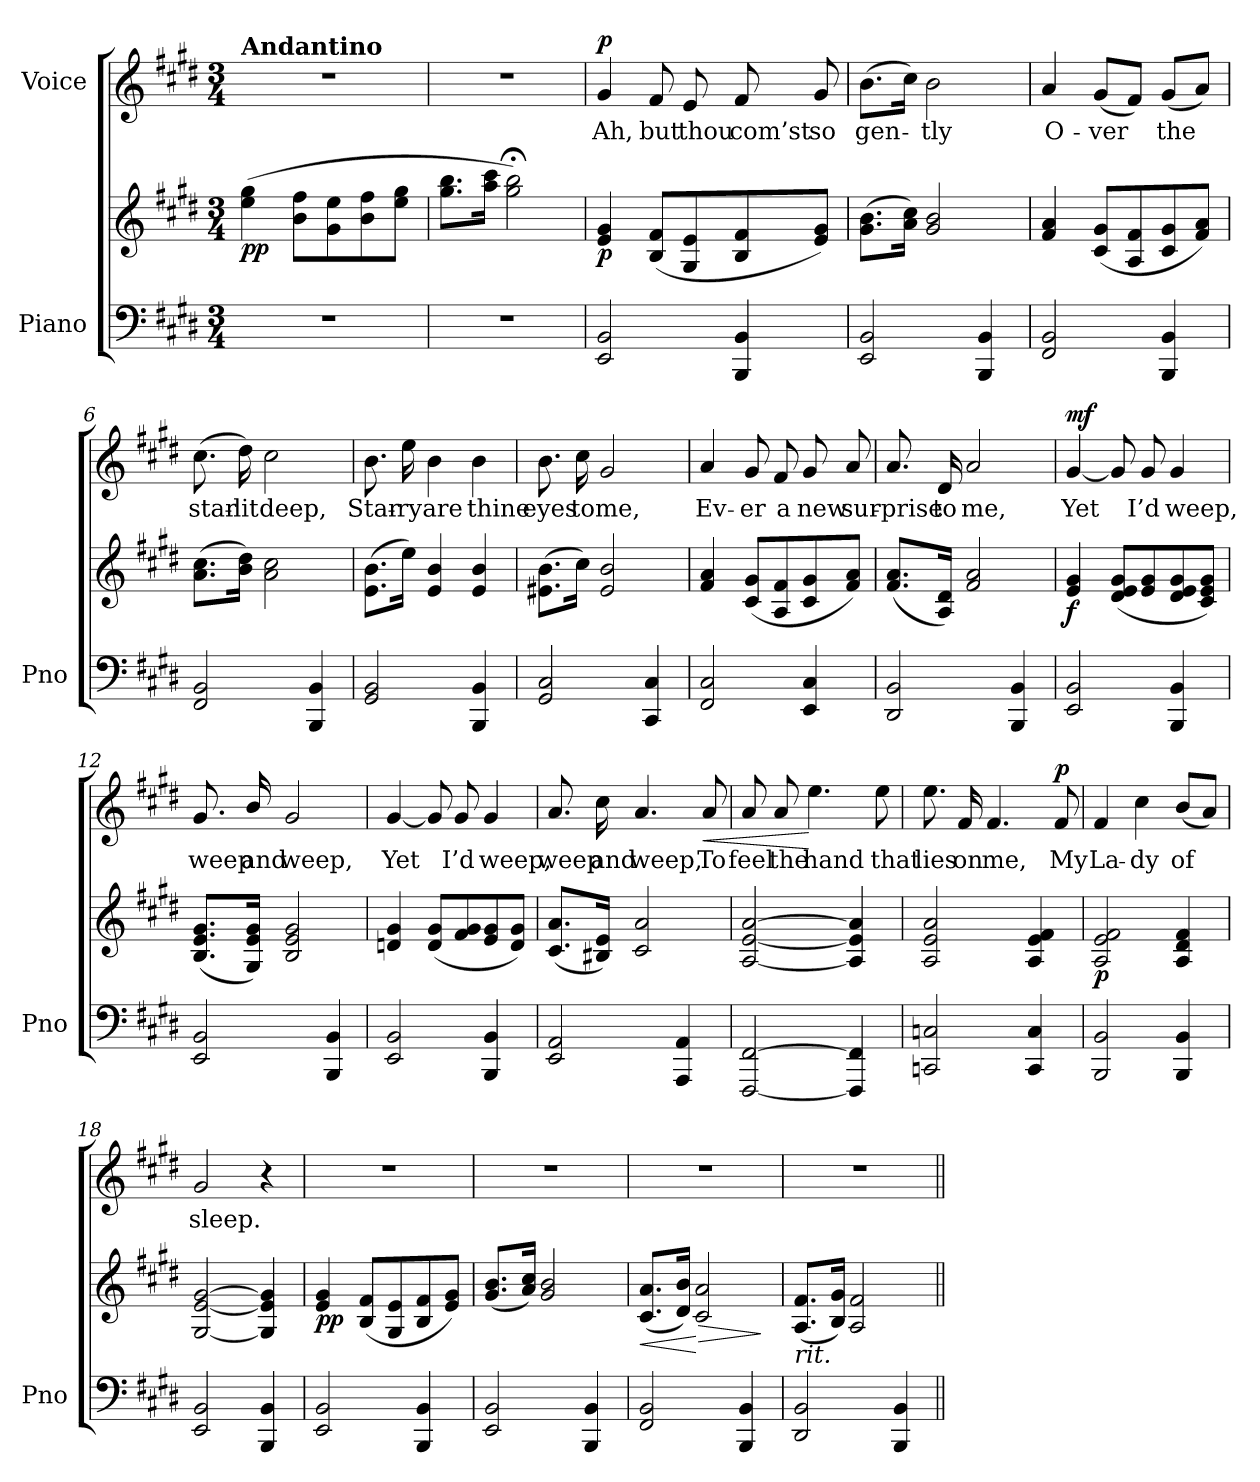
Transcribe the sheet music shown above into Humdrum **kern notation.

**kern	**kern	**dynam	**kern	**text	**dynam
*part2	*part2	*part2	*part1	*part1	*part1
*staff3	*staff2	*staff2/3	*staff1	*staff1	*staff1
*I"Piano	*	*	*I"Voice	*	*
*I'Pno	*	*	*	*	*
*clefF4	*clefG2	*	*clefG2	*	*
*k[f#c#g#d#]	*k[f#c#g#d#]	*	*k[f#c#g#d#]	*	*
*M3/4	*M3/4	*	*M3/4	*	*
=1	=1	=1	=1	=1	=1
!	!	!	!LO:TX:a:B:t=Andantino	!	!
!	!	!LO:DY:b	!	!	!
2.r	(>4ee\ 4gg#\	pp	2.r	.	.
.	8b\ 8ff#\L	.	.	.	.
.	8g#\ 8ee\	.	.	.	.
.	8b\ 8ff#\	.	.	.	.
.	8ee\ 8gg#\J	.	.	.	.
=2	=2	=2	=2	=2	=2
2.r	8.gg#\ 8.bb\L	.	2.r	.	.
.	16aa\ 16ccc#\Jk	.	.	.	.
.	2gg#\;< 2bb\;<)	.	.	.	.
=3	=3	=3	=3	=3	=3
!	!	!LO:DY:b	!	!LO:LY:b	!LO:DY:a
2EE/ 2BB/	4e/ 4g#/	p	4g#/	Ah,	p
!	!	!	!	!LO:LY:b	!
.	(<8B/ 8f#/L	.	8f#/	but	.
!	!	!	!	!LO:LY:b	!
.	8G#/ 8e/	.	8e/	thou	.
!	!	!	!	!LO:LY:b	!
4BBB/ 4BB/	8B/ 8f#/	.	8f#/	com’st	.
!	!	!	!	!LO:LY:b	!
.	8e/ 8g#/J)	.	8g#/	so	.
=4	=4	=4	=4	=4	=4
!	!	!	!	!LO:LY:b	!
2EE/ 2BB/	(>8.g#\ 8.b\L	.	(>8.b\L	gen-	.
.	16a\ 16cc#\Jk)	.	16cc#\Jk)	.	.
!	!	!	!	!LO:LY:b	!
.	2g#/ 2b/	.	2b\	-tly	.
4BBB/ 4BB/	.	.	.	.	.
=5	=5	=5	=5	=5	=5
!	!	!	!	!LO:LY:b	!
2FF#/ 2BB/	4f#/ 4a/	.	4a/	O-	.
!	!	!	!	!LO:LY:b	!
.	(<8c#/ 8g#/L	.	(<8g#/L	-ver	.
.	8A/ 8f#/	.	8f#/J)	.	.
!	!	!	!	!LO:LY:b	!
4BBB/ 4BB/	8c#/ 8g#/	.	(<8g#/L	the	.
.	8f#/ 8a/J)	.	8a/J)	.	.
!!LO:LB:g=z
=6	=6	=6	=6	=6	=6
!	!	!	!	!LO:LY:b	!
2FF#/ 2BB/	(>8.a\ 8.cc#\L	.	(>8.cc#\	star-	.
!	!	!	!	!LO:LY:b	!
.	16b\ 16dd#\Jk)	.	16dd#\)	-lit	.
!	!	!	!	!LO:LY:b	!
.	2a\ 2cc#\	.	2cc#\	deep,	.
4BBB/ 4BB/	.	.	.	.	.
=7	=7	=7	=7	=7	=7
!	!	!	!	!LO:LY:b	!
2GG#/ 2BB/	(>8.e\ 8.b\L	.	8.b\	Star-	.
!	!	!	!	!LO:LY:b	!
.	16ee\Jk)	.	16ee\	-ry	.
!	!	!	!	!LO:LY:b	!
.	4e/ 4b/	.	4b\	are	.
!	!	!	!	!LO:LY:b	!
4BBB/ 4BB/	4e/ 4b/	.	4b\	thine	.
=8	=8	=8	=8	=8	=8
!	!	!	!	!LO:LY:b	!
2GG#/ 2C#/	(>8.e#X\ 8.b\L	.	8.b\	eyes	.
!	!	!	!	!LO:LY:b	!
.	16cc#\Jk)	.	16cc#\	to	.
!	!	!	!	!LO:LY:b	!
.	2e#/ 2b/	.	2g#/	me,	.
4CC#/ 4C#/	.	.	.	.	.
=9	=9	=9	=9	=9	=9
!	!	!	!	!LO:LY:b	!
2FF#/ 2C#/	4f#/ 4a/	.	4a/	Ev-	.
!	!	!	!	!LO:LY:b	!
.	(<8c#/ 8g#/L	.	8g#/	-er	.
!	!	!	!	!LO:LY:b	!
.	8A/ 8f#/	.	8f#/	a	.
!	!	!	!	!LO:LY:b	!
4EE/ 4C#/	8c#/ 8g#/	.	8g#/	new	.
!	!	!	!	!LO:LY:b	!
.	8f#/ 8a/J)	.	8a/	sur-	.
=10	=10	=10	=10	=10	=10
!	!	!	!	!LO:LY:b	!
2DD#/ 2BB/	(<8.f#/ 8.a/L	.	8.a/	-prise	.
!	!	!	!	!LO:LY:b	!
.	16A/ 16d#/Jk)	.	16d#/	to	.
!	!	!	!	!LO:LY:b	!
.	2f#/ 2a/	.	2a/	me,	.
4BBB/ 4BB/	.	.	.	.	.
!!LO:LB:g=z
=11	=11	=11	=11	=11	=11
!	!	!LO:DY:b	!	!LO:LY:b	!LO:DY:a
2EE/ 2BB/	4e/ 4g#/	f	[4g#/	Yet	mf
.	(<8d#/ 8e/ 8g#/L	.	8g#/]	.	.
!	!	!	!	!LO:LY:b	!
.	8e/ 8g#/	.	8g#/	I’d	.
!	!	!	!	!LO:LY:b	!
4BBB/ 4BB/	8d#/ 8e/ 8g#/	.	4g#/	weep,	.
.	8c#/ 8e/ 8g#/J)	.	.	.	.
=12	=12	=12	=12	=12	=12
!	!	!	!	!LO:LY:b	!
2EE/ 2BB/	(<8.B/ 8.e/ 8.g#/L	.	8.g#/	weep	.
!	!	!	!	!LO:LY:b	!
.	16G#/ 16e/ 16g#/Jk)	.	16b/	and	.
!	!	!	!	!LO:LY:b	!
.	2B/ 2e/ 2g#/	.	2g#/	weep,	.
4BBB/ 4BB/	.	.	.	.	.
=13	=13	=13	=13	=13	=13
!	!	!	!	!LO:LY:b	!
2EE/ 2BB/	4dn/ 4g#/	.	[4g#/	Yet	.
.	(<8d/ 8g#/L	.	8g#/]	.	.
!	!	!	!	!LO:LY:b	!
.	8f#/ 8g#/	.	8g#/	I’d	.
!	!	!	!	!LO:LY:b	!
4BBB/ 4BB/	8e/ 8g#/	.	4g#/	weep,	.
.	8d/ 8g#/J)	.	.	.	.
=14	=14	=14	=14	=14	=14
!	!	!	!	!LO:LY:b	!
2EE/ 2AA/	(<8.c#/ 8.a/L	.	8.a/	weep	.
!	!	!	!	!LO:LY:b	!
.	16B#X/ 16e/Jk)	.	16cc#\	and	.
!	!	!	!	!LO:LY:b	!
.	2c#/ 2a/	.	4.a/	weep,	.
4AAA/ 4AA/	.	.	.	.	.
!	!	!	!	!LO:LY:b	!LO:HP:b
.	.	.	8a/	To	<
=15	=15	=15	=15	=15	=15
!	!	!	!	!LO:LY:b	!
[2FFF#/ [2FF#/	[2A/ [2e/ [2a/	.	8a/	feel	.
!	!	!	!	!LO:LY:b	!
.	.	.	8a/	the	.
!	!	!	!	!LO:LY:b	!
.	.	.	4.ee\	hand	[
4FFF#/] 4FF#/]	4A/] 4e/] 4a/]	.	.	.	.
!	!	!	!	!LO:LY:b	!
.	.	.	8ee\	that	.
!!LO:LB:g=z
=16	=16	=16	=16	=16	=16
!	!	!	!	!LO:LY:b	!
2CCn/ 2Cn/	2A/ 2e/ 2a/	.	8.ee\	lies	.
!	!	!	!	!LO:LY:b	!
.	.	.	16f#/	on	.
!	!	!	!	!LO:LY:b	!
.	.	.	4.f#/	me,	.
4CC/ 4C/	4A/ 4e/ 4f#/	.	.	.	.
!	!	!	!	!LO:LY:b	!LO:DY:a
.	.	.	8f#/	My	p
=17	=17	=17	=17	=17	=17
!	!	!LO:DY:b	!	!LO:LY:b	!
2BBB/ 2BB/	2A/ 2e/ 2f#/	p	4f#/	La-	.
!	!	!	!	!LO:LY:b	!
.	.	.	4cc#\	-dy	.
!	!	!	!	!LO:LY:b	!
4BBB/ 4BB/	4A/ 4d#/ 4f#/	.	(<8b/L	of	.
.	.	.	8a/J)	.	.
=18	=18	=18	=18	=18	=18
!	!	!	!	!LO:LY:b	!
2EE/ 2BB/	[2G#/ [2e/ [2g#/	.	2g#/	sleep.	.
4BBB/ 4BB/	4G#/] 4e/] 4g#/]	.	4r	.	.
=19	=19	=19	=19	=19	=19
!	!	!LO:DY:b	!	!	!
2EE/ 2BB/	4e/ 4g#/	pp	2.r	.	.
.	(<8B/ 8f#/L	.	.	.	.
.	8G#/ 8e/	.	.	.	.
4BBB/ 4BB/	8B/ 8f#/	.	.	.	.
.	8e/ 8g#/J)	.	.	.	.
=20	=20	=20	=20	=20	=20
2EE/ 2BB/	(<8.g#/ 8.b/L	.	2.r	.	.
.	16a/ 16cc#/Jk)	.	.	.	.
.	2g#/ 2b/	.	.	.	.
4BBB/ 4BB/	.	.	.	.	.
=21	=21	=21	=21	=21	=21
!	!	!LO:HP:b	!	!	!
2FF#/ 2BB/	(<8.c#/ 8.a/L	<	2.r	.	.
.	16d#/ 16b/Jk)	.	.	.	.
!	!	!LO:HP:n=1:b	!	!	!
.	2c#/ 2a/	[ >	.	.	.
4BBB/ 4BB/	.	.	.	.	.
.	.	]	.	.	.
=22	=22	=22	=22	=22	=22
!LO:TX:a:i:t=rit.	!	!	!	!	!
2DD#/ 2BB/	(<8.A/ 8.f#/L	.	2.r	.	.
.	16B/ 16g#/Jk)	.	.	.	.
.	2A/ 2f#/	.	.	.	.
4BBB/ 4BB/	.	.	.	.	.
=||	=||	=||	=||	=||	=||
*-	*-	*-	*-	*-	*-
